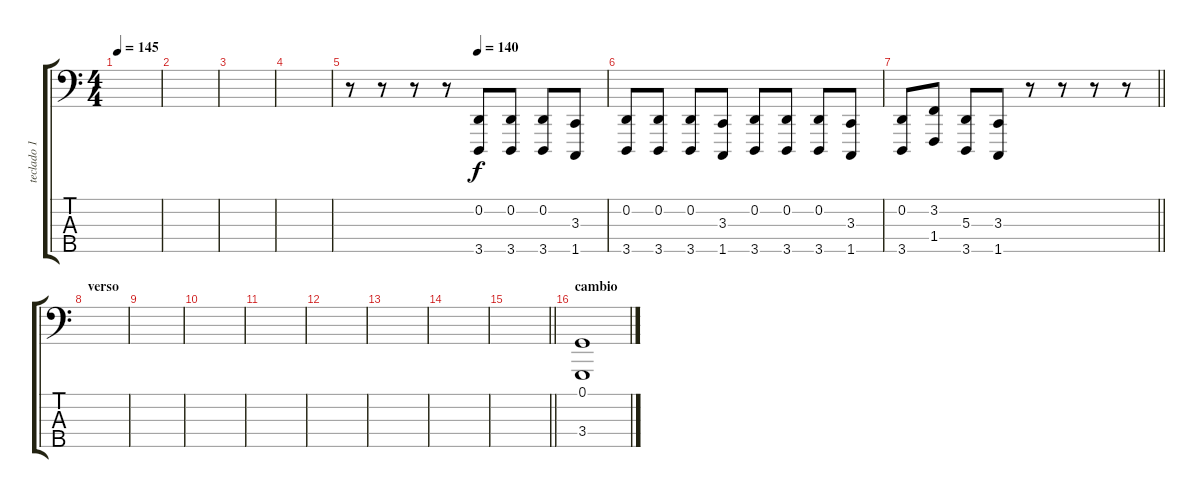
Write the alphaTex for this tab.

\track ("teclado 1" "teclado 1") {instrument lead2sawtooth}
\staff {score tabs}
\tuning (G2 D2 A1 E1 B0) {hide}
\ts (4 4)
\tempo 145
\clef f4
\ks c
|
|
|
|
\tempo (140 0.5)
r.8 r.8 r.8 r.8 (0.2 3.5).8 (0.2 3.5).8 (0.2 3.5).8 (3.3 1.5).8 |
(0.2 3.5).8 (0.2 3.5).8 (0.2 3.5).8 (3.3 1.5).8 (0.2 3.5).8 (0.2 3.5).8 (0.2 3.5).8 (3.3 1.5).8 |
\barLineRight lightlight
(0.2 3.5).8 (3.2 1.4).8 (5.3 3.5).8 (3.3 1.5).8 r.8 r.8 r.8 r.8 |
\section ("" "verso")
|
|
|
|
|
|
|
\barLineRight lightlight
|
\section ("" "cambio")
(0.1 3.4).1
